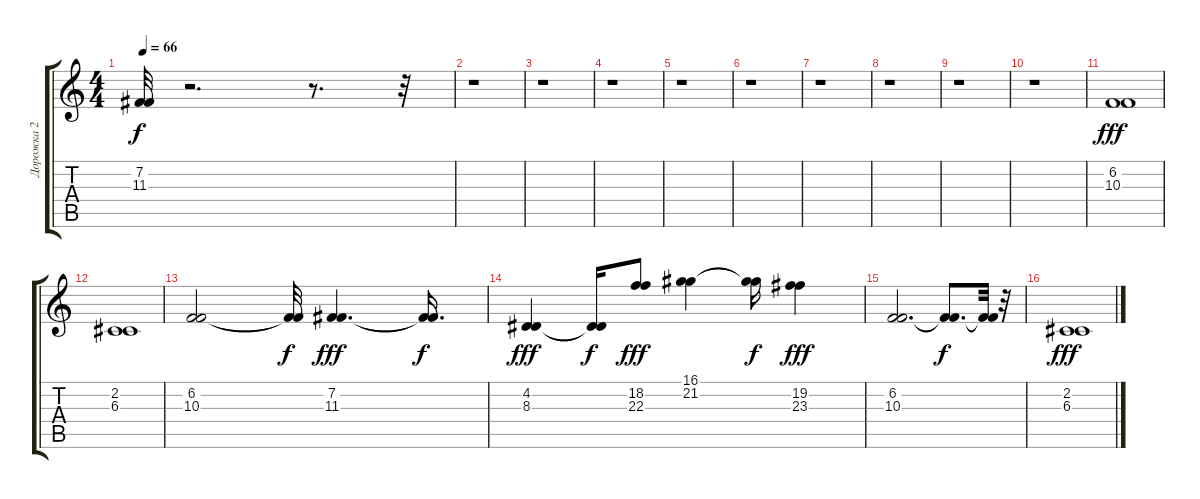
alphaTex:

\track ("Дорожка 2" "Дорожка 2") {instrument stringensemble2}
\staff {score tabs}
\tuning (E4 B3 G3 D3 A2 E2) {hide}
\ts (4 4)
\tempo 66
\clef g2
\ks c
(7.2{t} 11.3{t}).32{dy f} r.2{d} r.8{d} r.32 |
r.1 |
r.1 |
r.1 |
r.1 |
r.1 |
r.1 |
r.1 |
r.1 |
r.1 |
(6.2 10.3).1{dy fff} |
(2.2 6.3).1 |
(6.2 10.3).2 (6.2{t} 10.3{t}).32{dy f} (7.2 11.3).4{d dy fff} (7.2{t} 11.3{t}).16{d dy f} |
(4.2 8.3).4{dy fff} (4.2{t} 8.3{t}).16{dy f} (18.2 22.3).8{dy fff} (16.1 21.2).4 (16.1{t} 21.2{t}).16{dy f} (19.2 23.3).4{dy fff} |
(6.2 10.3).2{d} (6.2{t} 10.3{t}).8{d dy f} (6.2{t} 10.3{t}).32 r.32 |
(2.2 6.3).1{dy fff}
